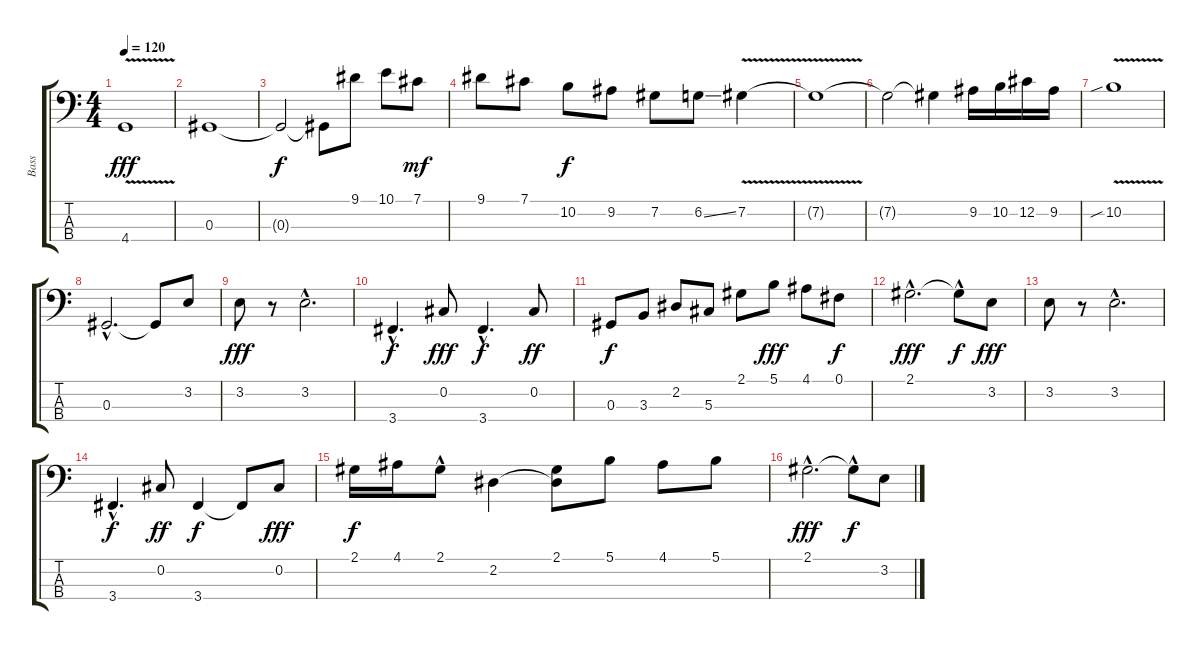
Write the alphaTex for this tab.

\track ("Bass" "Bass") {instrument electricbassfinger}
\staff {score tabs}
\tuning (Gb2 Db2 Ab1 Eb1) {hide}
\ts (4 4)
\tempo 120
\clef f4
\ks c
4.4{v}.1{dy fff} |
0.3.1 |
0.3{t}.2{dy f volume 16} 0.3{t}.8 9.1.8 10.1.8 7.1.8{dy mf} |
9.1.8 7.1.8 10.2.8{dy f} 9.2.8 7.2.8 6.2{ss}.8 7.2{v}.4 |
7.2{t}.1 |
7.2{t}.2 7.2{t}.4 9.2.16 10.2.16 12.2.16 9.2.16 |
10.2{v sib}.1 |
\section ("" "")
0.3{hac}.2{d volume 13} 0.3{t}.8 3.2.8 |
3.2.8{dy fff} r.8 3.2{hac}.2{d} |
3.4{hac}.4{d dy f} 0.2.8{dy fff} 3.4{hac}.4{d dy f} 0.2.8{dy ff} |
0.3.8{dy f} 3.3.8 2.2.8 5.3.8 2.1.8 5.1.8{dy fff} 4.1.8 0.1.8{dy f} |
2.1{hac}.2{d dy fff} 2.1{hac t}.8{dy f} 3.2.8{dy fff} |
3.2.8 r.8 3.2{hac}.2{d} |
3.4{hac}.4{d dy f} 0.2.8{dy ff} 3.4.4{dy f} 3.4{t}.8 0.2.8{dy fff} |
2.1.16{dy f} 4.1.16 2.1{hac}.8 2.2.4 (2.1 2.2{t}).8 5.1.8 4.1.8 5.1.8 |
2.1{hac}.2{d dy fff} 2.1{hac t}.8{dy f} 3.2.8
